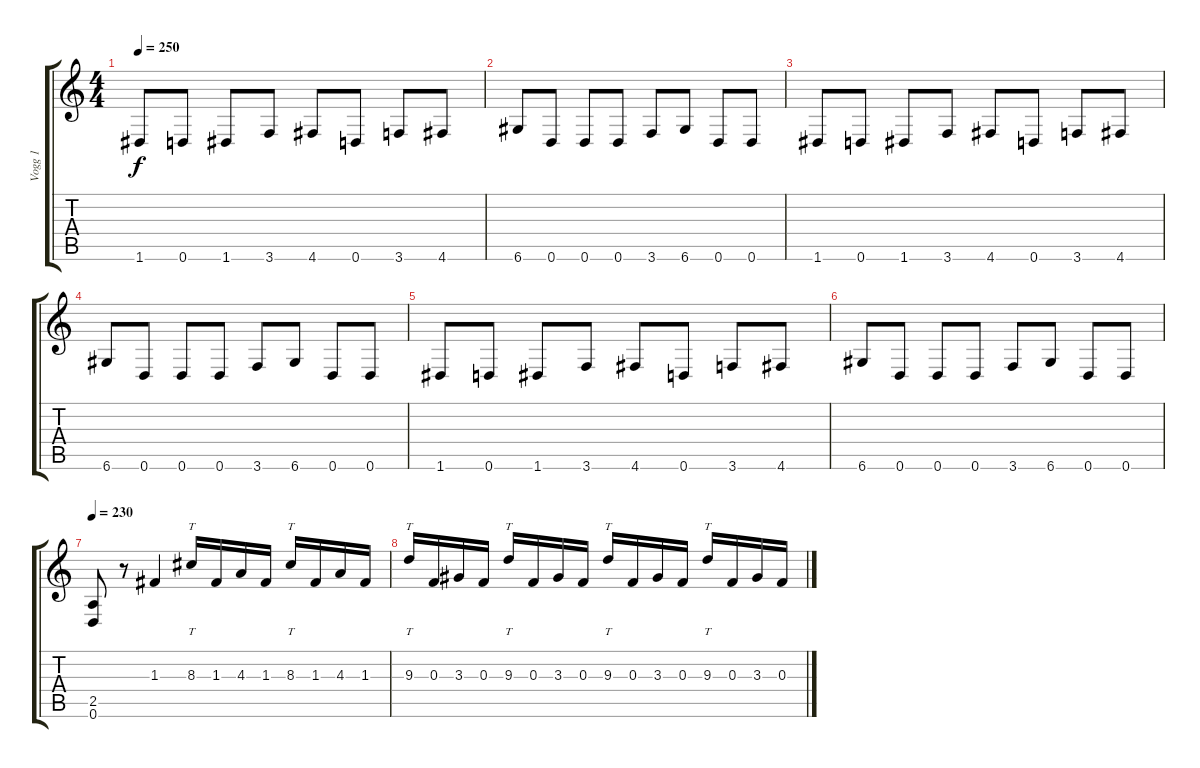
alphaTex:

\track ("Vogg 1" "Vogg 1") {instrument distortionguitar}
\staff {score tabs}
\tuning (D4 A3 F3 C3 G2 D2) {hide}
\ts (4 4)
\tempo 250
\clef g2
\ks c
1.6.8{dy f} 0.6.8 1.6.8 3.6.8 4.6.8 0.6.8 3.6.8 4.6.8 |
6.6.8 0.6.8 0.6.8 0.6.8 3.6.8 6.6.8 0.6.8 0.6.8 |
1.6.8 0.6.8 1.6.8 3.6.8 4.6.8 0.6.8 3.6.8 4.6.8 |
6.6.8 0.6.8 0.6.8 0.6.8 3.6.8 6.6.8 0.6.8 0.6.8 |
1.6.8 0.6.8 1.6.8 3.6.8 4.6.8 0.6.8 3.6.8 4.6.8 |
6.6.8 0.6.8 0.6.8 0.6.8 3.6.8 6.6.8 0.6.8 0.6.8 |
\tempo 230
(2.5 0.6).8 r.8 1.3.4 8.3.16{tt} 1.3.16 4.3.16 1.3.16 8.3.16{tt} 1.3.16 4.3.16 1.3.16 |
9.3.16{tt} 0.3.16 3.3.16 0.3.16 9.3.16{tt} 0.3.16 3.3.16 0.3.16 9.3.16{tt} 0.3.16 3.3.16 0.3.16 9.3.16{tt} 0.3.16 3.3.16 0.3.16
